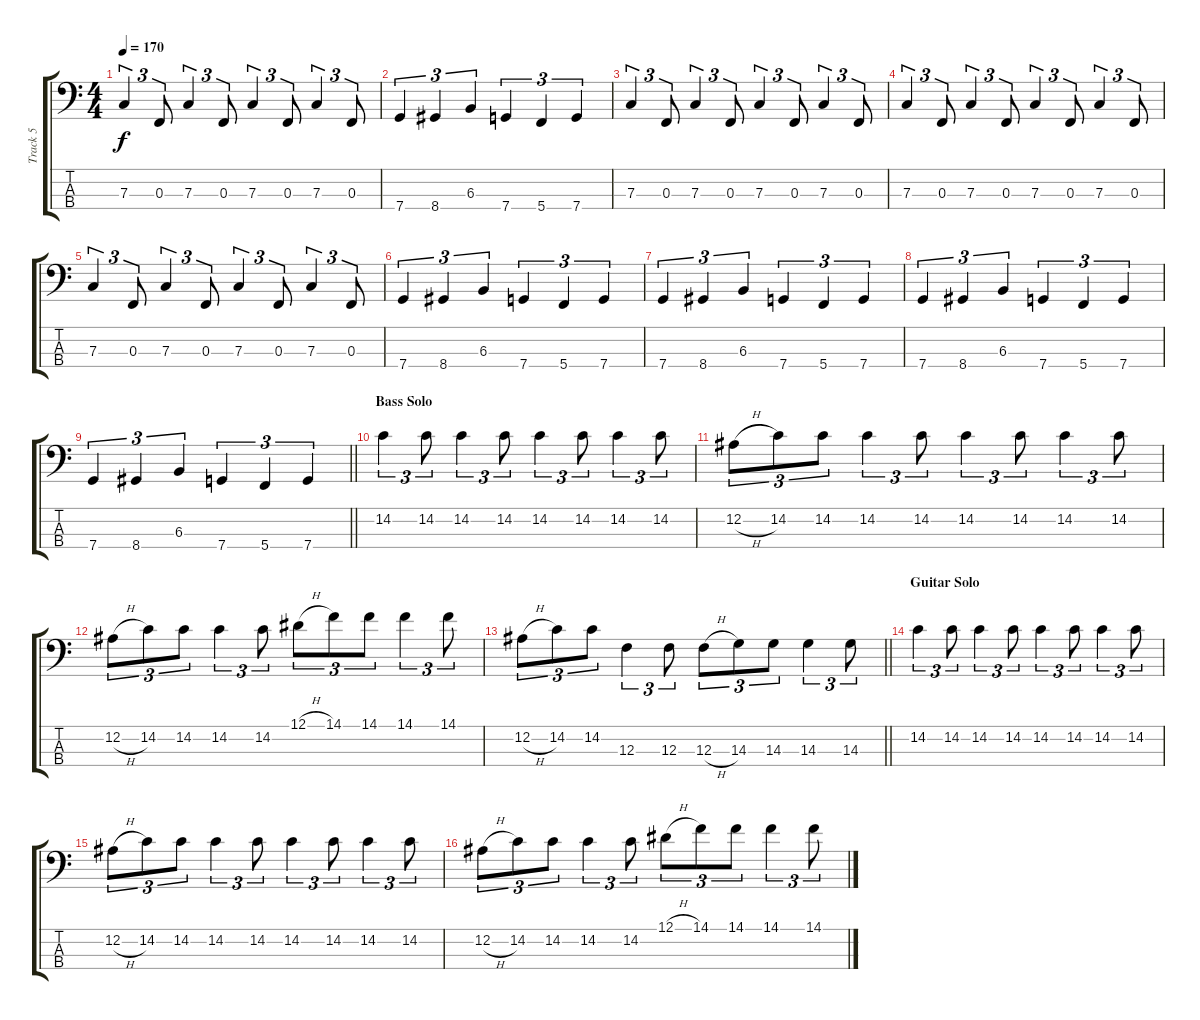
\track ("Track 5" "Track 5") {instrument electricbassfinger}
\staff {score tabs}
\tuning (Eb2 Bb1 F1 C1) {hide}
\ts (4 4)
\tempo 170
\clef f4
\ks c
7.3.4{tu (3 2) dy f} 0.3.8{tu (3 2)} 7.3.4{tu (3 2)} 0.3.8{tu (3 2)} 7.3.4{tu (3 2)} 0.3.8{tu (3 2)} 7.3.4{tu (3 2)} 0.3.8{tu (3 2)} |
7.4.4{tu (3 2)} 8.4.4{tu (3 2)} 6.3.4{tu (3 2)} 7.4.4{tu (3 2)} 5.4.4{tu (3 2)} 7.4.4{tu (3 2)} |
7.3.4{tu (3 2)} 0.3.8{tu (3 2)} 7.3.4{tu (3 2)} 0.3.8{tu (3 2)} 7.3.4{tu (3 2)} 0.3.8{tu (3 2)} 7.3.4{tu (3 2)} 0.3.8{tu (3 2)} |
7.3.4{tu (3 2)} 0.3.8{tu (3 2)} 7.3.4{tu (3 2)} 0.3.8{tu (3 2)} 7.3.4{tu (3 2)} 0.3.8{tu (3 2)} 7.3.4{tu (3 2)} 0.3.8{tu (3 2)} |
7.3.4{tu (3 2)} 0.3.8{tu (3 2)} 7.3.4{tu (3 2)} 0.3.8{tu (3 2)} 7.3.4{tu (3 2)} 0.3.8{tu (3 2)} 7.3.4{tu (3 2)} 0.3.8{tu (3 2)} |
7.4.4{tu (3 2)} 8.4.4{tu (3 2)} 6.3.4{tu (3 2)} 7.4.4{tu (3 2)} 5.4.4{tu (3 2)} 7.4.4{tu (3 2)} |
7.4.4{tu (3 2)} 8.4.4{tu (3 2)} 6.3.4{tu (3 2)} 7.4.4{tu (3 2)} 5.4.4{tu (3 2)} 7.4.4{tu (3 2)} |
7.4.4{tu (3 2)} 8.4.4{tu (3 2)} 6.3.4{tu (3 2)} 7.4.4{tu (3 2)} 5.4.4{tu (3 2)} 7.4.4{tu (3 2)} |
\barLineRight lightlight
7.4.4{tu (3 2)} 8.4.4{tu (3 2)} 6.3.4{tu (3 2)} 7.4.4{tu (3 2)} 5.4.4{tu (3 2)} 7.4.4{tu (3 2)} |
\section ("" "Bass Solo")
14.2.4{tu (3 2)} 14.2.8{tu (3 2)} 14.2.4{tu (3 2)} 14.2.8{tu (3 2)} 14.2.4{tu (3 2)} 14.2.8{tu (3 2)} 14.2.4{tu (3 2)} 14.2.8{tu (3 2)} |
12.2{h}.8{tu (3 2)} 14.2.8{tu (3 2)} 14.2.8{tu (3 2)} 14.2.4{tu (3 2)} 14.2.8{tu (3 2)} 14.2.4{tu (3 2)} 14.2.8{tu (3 2)} 14.2.4{tu (3 2)} 14.2.8{tu (3 2)} |
12.2{h}.8{tu (3 2)} 14.2.8{tu (3 2)} 14.2.8{tu (3 2)} 14.2.4{tu (3 2)} 14.2.8{tu (3 2)} 12.1{h}.8{tu (3 2)} 14.1.8{tu (3 2)} 14.1.8{tu (3 2)} 14.1.4{tu (3 2)} 14.1.8{tu (3 2)} |
\barLineRight lightlight
12.2{h}.8{tu (3 2)} 14.2.8{tu (3 2)} 14.2.8{tu (3 2)} 12.3.4{tu (3 2)} 12.3.8{tu (3 2)} 12.3{h}.8{tu (3 2)} 14.3.8{tu (3 2)} 14.3.8{tu (3 2)} 14.3.4{tu (3 2)} 14.3.8{tu (3 2)} |
\section ("" "Guitar Solo")
14.2.4{tu (3 2)} 14.2.8{tu (3 2)} 14.2.4{tu (3 2)} 14.2.8{tu (3 2)} 14.2.4{tu (3 2)} 14.2.8{tu (3 2)} 14.2.4{tu (3 2)} 14.2.8{tu (3 2)} |
12.2{h}.8{tu (3 2)} 14.2.8{tu (3 2)} 14.2.8{tu (3 2)} 14.2.4{tu (3 2)} 14.2.8{tu (3 2)} 14.2.4{tu (3 2)} 14.2.8{tu (3 2)} 14.2.4{tu (3 2)} 14.2.8{tu (3 2)} |
12.2{h}.8{tu (3 2)} 14.2.8{tu (3 2)} 14.2.8{tu (3 2)} 14.2.4{tu (3 2)} 14.2.8{tu (3 2)} 12.1{h}.8{tu (3 2)} 14.1.8{tu (3 2)} 14.1.8{tu (3 2)} 14.1.4{tu (3 2)} 14.1.8{tu (3 2)}
